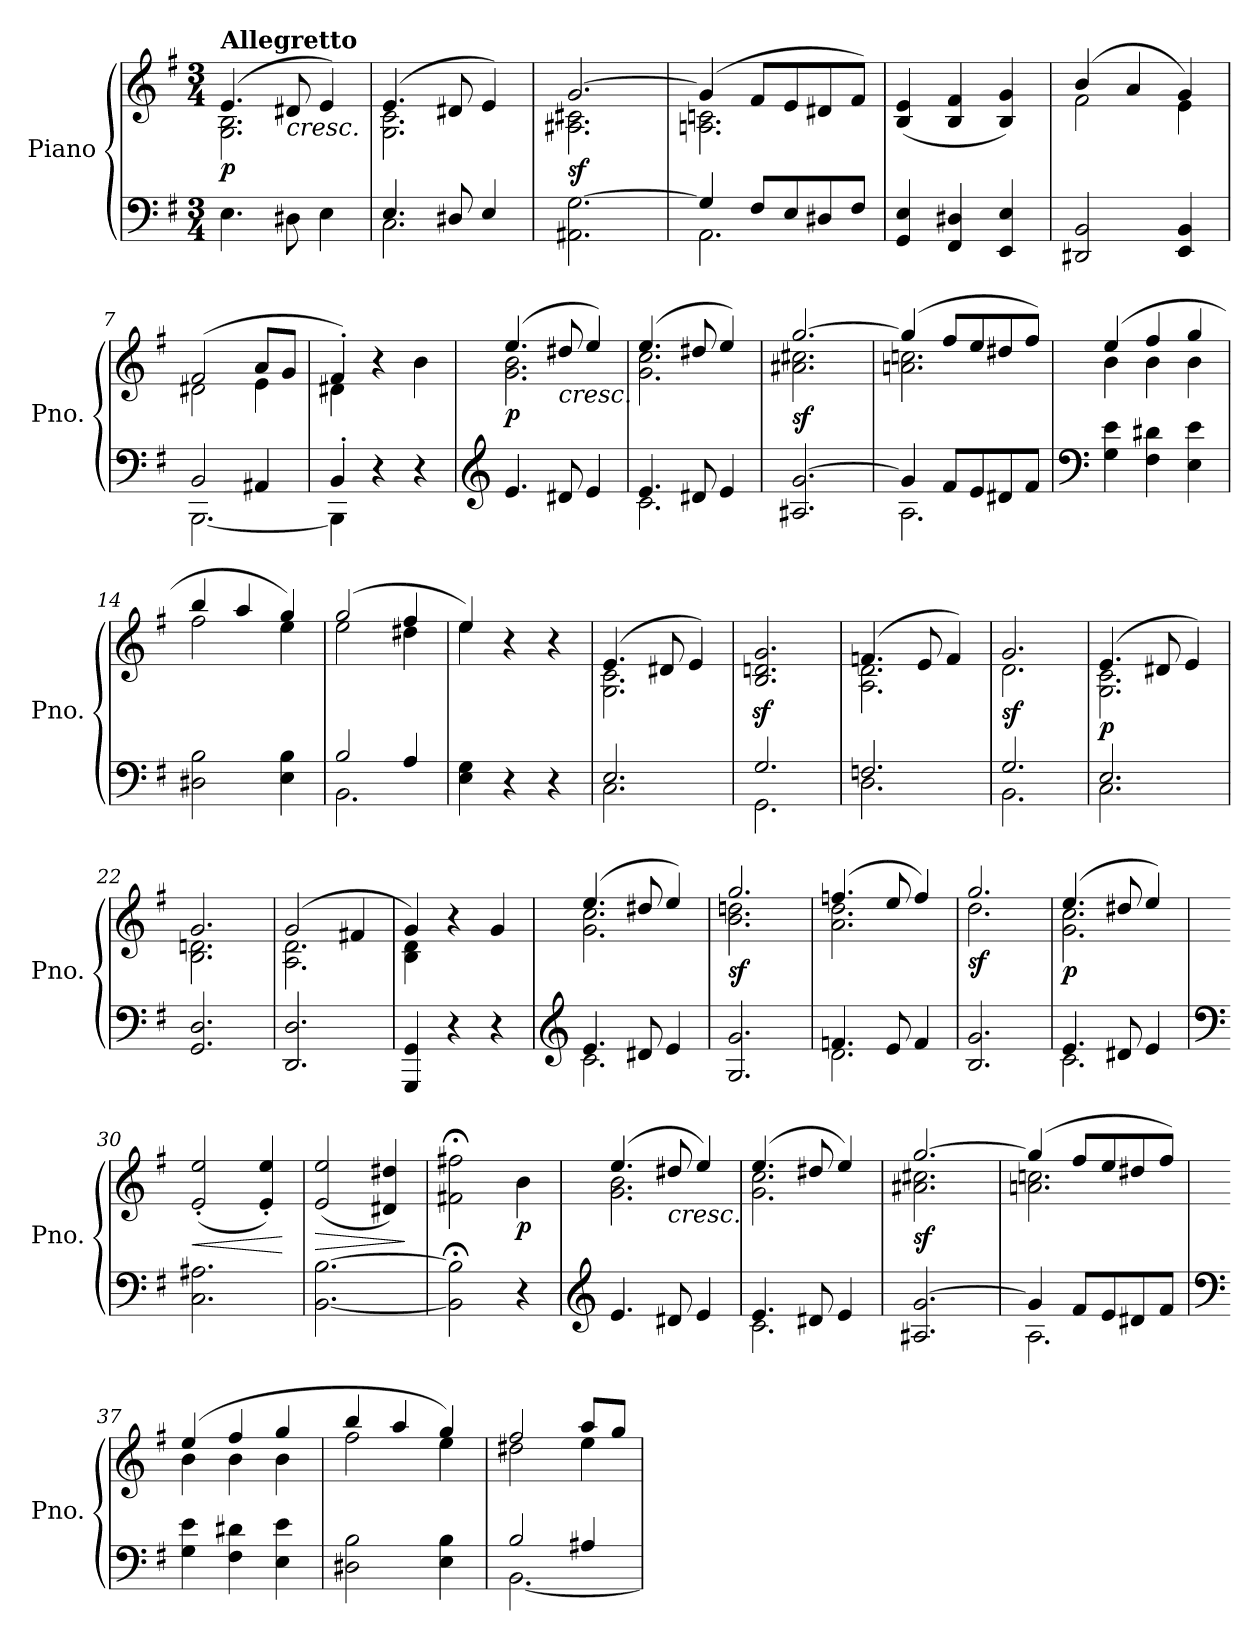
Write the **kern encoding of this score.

**kern	**kern	**dynam
*part1	*part1	*part1
*staff2	*staff1	*staff1/2
*I"Piano	*	*
*I'Pno.	*	*
*clefF4	*clefG2	*
*k[f#]	*k[f#]	*
*M3/4	*M3/4	*
=1	=1	=1
*	*^	*
!	!LO:TX:a:B:t=Allegretto	!	!
!	!	!	!LO:DY:b
4.E\	(>4.e/	2.G\ 2.B\	p
!	!LO:TX:b:i:t=cresc.	!	!
8D#X\	8d#X/	.	.
4E\	4e/)	.	.
=2	=2	=2	=2
*^	*	*	*
4.E/	2.C\	(>4.e/	2.G\ 2.c\	.
8D#X/	.	8d#X/	.	.
4E/	.	4e/)	.	.
*v	*v	*	*	*
=3	=3	=3	=3
!	!	!	!LO:DY:b
2.AA#X\ [2.G\	[2.g/	2.A#X\ 2.c#X\	sf
=4	=4	=4	=4
*^	*	*	*
4G/]	2.AA\	(>4g/]	2.An\ 2.cn\	.
8F#/L	.	8f#/L	.	.
8E/	.	8e/	.	.
8D#X/	.	8d#X/	.	.
8F#/J	.	8f#/J)	.	.
*v	*v	*	*	*
*	*v	*v	*
=5	=5	=5
4GG/ 4E/	(<4B/ 4e/	.
4FF#/ 4D#X/	4B/ 4f#/	.
4EE/ 4E/	4B/ 4g/)	.
=6	=6	=6
*	*^	*
2DD#X/ 2BB/	(>4b/	2f#\	.
.	4a/	.	.
4EE/ 4BB/	4g/)	4e\	.
=7	=7	=7	=7
*^	*	*	*
2BB/	[2.BBB\	(>2f#/	2d#X\	.
4AA#X/	.	8a/L	4e\	.
.	.	8g/J	.	.
!!LO:LB:g=z	!!
=8	=8	=8	=8	=8
4BB'/	4BBB\]	4f#'/)	4d#X\	.
4r	2ryy	4r	2ryy	.
4r	.	4b\	.	.
*v	*v	*	*	*
=9	=9	=9	=9
*clefG2	*	*	*
!	!	!	!LO:DY:b
4.e/	(>4.ee/	2.g\ 2.b\	p
!	!LO:TX:b:i:t=cresc.	!	!
8d#X/	8dd#X/	.	.
4e/	4ee/)	.	.
=10	=10	=10	=10
*^	*	*	*
4.e/	2.c\	(>4.ee/	2.g\ 2.cc\	.
8d#X/	.	8dd#X/	.	.
4e/	.	4ee/)	.	.
*v	*v	*	*	*
=11	=11	=11	=11
!	!	!	!LO:DY:b
2.A#X/ [2.g/	[2.gg/	2.a#X\ 2.cc#X\	sf
=12	=12	=12	=12
*^	*	*	*
4g/]	2.A\	(>4gg/]	2.an\ 2.ccn\	.
8f#/L	.	8ff#/L	.	.
8e/	.	8ee/	.	.
8d#X/	.	8dd#X/	.	.
8f#/J	.	8ff#/J)	.	.
*v	*v	*	*	*
=13	=13	=13	=13
*clefF4	*	*	*
4G\ 4e\	(>4ee/	4b\	.
4F#\ 4d#X\	4ff#/	4b\	.
4E\ 4e\	4gg/	4b\	.
=14	=14	=14	=14
2D#X\ 2B\	4bb/	2ff#\	.
.	4aa/	.	.
4E\ 4B\	4gg/)	4ee\	.
=15	=15	=15	=15
*^	*	*	*
2B/	2.BB\	(>2gg/	2ee\	.
4A/	.	4ff#/	4dd#X\	.
*v	*v	*	*	*
!!LO:LB:g=z	!!
=16	=16	=16	=16
4E\ 4G\	4ee/)	4ee\	.
4r	4r	2ryy	.
4r	4r	.	.
=17	=17	=17	=17
*^	*	*	*
2.E/	2.C\	(>4.e/	2.G\ 2.c\	.
.	.	8d#X/	.	.
.	.	4e/)	.	.
*	*	*v	*v	*
=18	=18	=18	=18
2.G/	2.GG\	2.B/z< 2.dn/z< 2.g/z<	.
=19	=19	=19	=19
*	*	*^	*
2.Fn/	2.D\	(>4.fn/	2.A\ 2.d\	.
.	.	8e/	.	.
.	.	4f/)	.	.
=20	=20	=20	=20	=20
!	!	!	!	!LO:DY:b
2.G/	2.BB\	2.g/	2.d\	sf
=21	=21	=21	=21	=21
!	!	!	!	!LO:DY:b
2.E/	2.C\	(>4.e/	2.G\ 2.c\	p
.	.	8d#X/	.	.
.	.	4e/)	.	.
*v	*v	*	*	*
=22	=22	=22	=22
2.GG/ 2.D/	2.g/	2.B\ 2.dn\	.
=23	=23	=23	=23
2.DD/ 2.D/	(>2g/	2.A\ 2.d\	.
.	4f#X/	.	.
=24	=24	=24	=24
4GGG/ 4GG/	4g/)	4B\ 4d\	.
4r	4r	2ryy	.
4r	4g/	.	.
!!LO:LB:g=z	!!
=25	=25	=25	=25
*clefG2	*	*	*
*^	*	*	*
4.e/	2.c\	(>4.ee/	2.g\ 2.cc\	.
8d#X/	.	8dd#X/	.	.
4e/	.	4ee/)	.	.
*v	*v	*	*	*
=26	=26	=26	=26
!	!	!	!LO:DY:b
2.G/ 2.g/	2.gg/	2.b\ 2.ddn\	sf
=27	=27	=27	=27
*^	*	*	*
4.fn/	2.d\	(>4.ffn/	2.a\ 2.dd\	.
8e/	.	8ee/	.	.
4f/	.	4ff/)	.	.
*v	*v	*	*	*
=28	=28	=28	=28
!	!	!	!LO:DY:b
2.B/ 2.g/	2.gg/	2.dd\	sf
=29	=29	=29	=29
*^	*	*	*
!	!	!	!	!LO:DY:b
4.e/	2.c\	(>4.ee/	2.g\ 2.cc\	p
8d#X/	.	8dd#X/	.	.
4e/	.	4ee/)	.	.
*v	*v	*	*	*
*	*v	*v	*
=30	=30	=30
*clefF4	*	*
!	!	!LO:HP:b
2.C\ 2.A#X\	(<2e/' 2ee/'	<
.	4e/' 4ee/')	.
.	.	[
=31	=31	=31
!	!	!LO:HP:b
[2.BB\ [2.B\	(<2e/ 2ee/	>
.	4d#X/ 4dd#X/)	.
.	.	]
=32	=32	=32
2BB\];< 2B\];<	2f#X\;< 2ff#X\;<	.
!	!	!LO:DY:b
4r	4b\	p
=33	=33	=33
*clefG2	*	*
*	*^	*
4.e/	(>4.ee/	2.g\ 2.b\	.
!	!LO:TX:b:i:t=cresc.	!	!
8d#X/	8dd#X/	.	.
4e/	4ee/)	.	.
!!LO:LB:g=z	!!
=34	=34	=34	=34
*^	*	*	*
4.e/	2.c\	(>4.ee/	2.g\ 2.cc\	.
8d#X/	.	8dd#X/	.	.
4e/	.	4ee/)	.	.
*v	*v	*	*	*
=35	=35	=35	=35
!	!	!	!LO:DY:b
2.A#X/ [2.g/	[2.gg/	2.a#X\ 2.cc#X\	sf
=36	=36	=36	=36
*^	*	*	*
4g/]	2.A\	(>4gg/]	2.an\ 2.ccn\	.
8f#/L	.	8ff#/L	.	.
8e/	.	8ee/	.	.
8d#X/	.	8dd#X/	.	.
8f#/J	.	8ff#/J)	.	.
*v	*v	*	*	*
=37	=37	=37	=37
*clefF4	*	*	*
4G\ 4e\	(>4ee/	4b\	.
4F#\ 4d#X\	4ff#/	4b\	.
4E\ 4e\	4gg/	4b\	.
=38	=38	=38	=38
2D#X\ 2B\	4bb/	2ff#\	.
.	4aa/	.	.
4E\ 4B\	4gg/)	4ee\	.
=39	=39	=39	=39
*^	*	*	*
2B/	[2.BB\	2ff#/	2dd#X\	.
4A#X/	.	8aa/L	4ee\	.
.	.	8gg/J	.	.
*v	*v	*	*	*
*	*v	*v	*
=	=	=
*-	*-	*-
